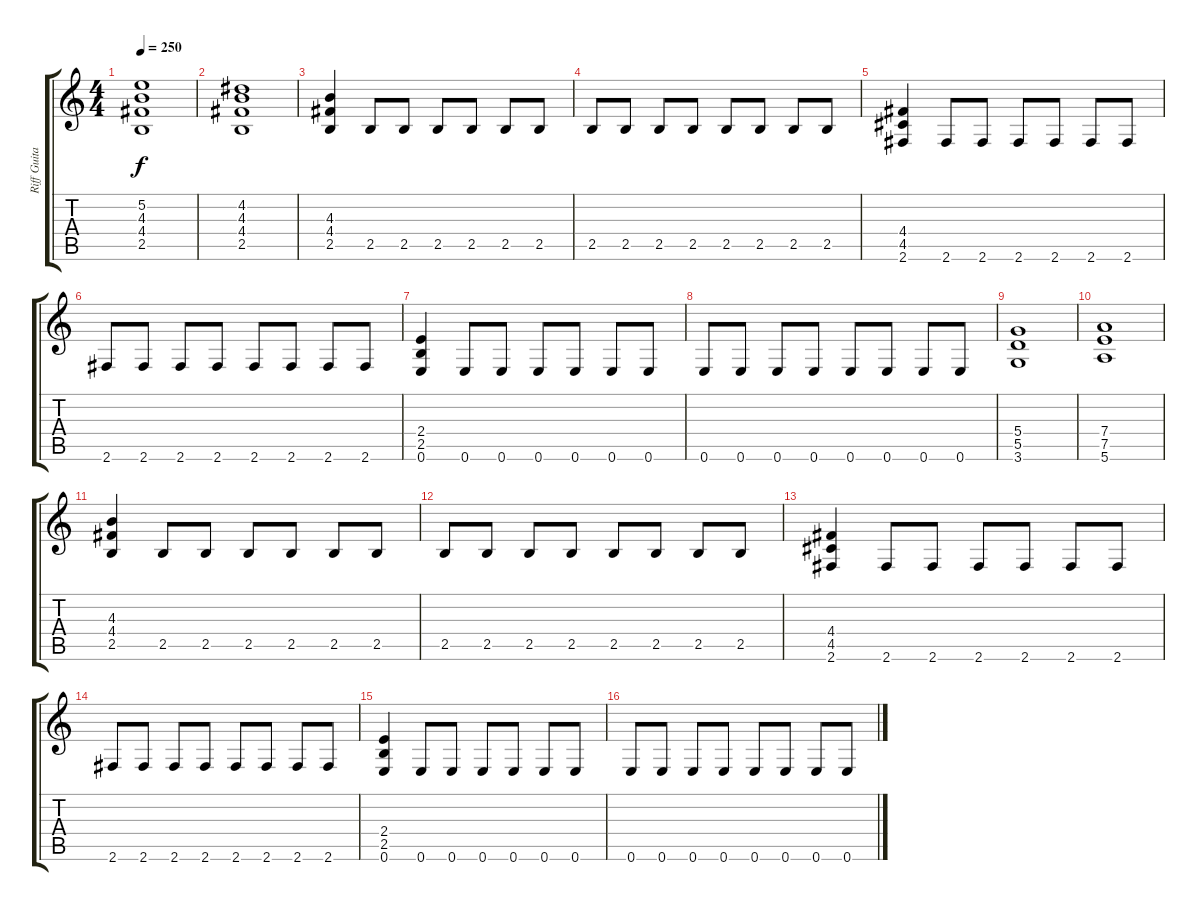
\track ("Riff Guitar" "Riff Guita") {instrument distortionguitar}
\staff {score tabs}
\tuning (E4 B3 G3 D3 A2 E2) {hide}
\ts (4 4)
\tempo 250
\clef g2
\ks c
(5.2 4.3 4.4 2.5).1{dy f} |
(4.2 4.3 4.4 2.5).1 |
(4.3 4.4 2.5).4 2.5.8 2.5.8 2.5.8 2.5.8 2.5.8 2.5.8 |
2.5.8 2.5.8 2.5.8 2.5.8 2.5.8 2.5.8 2.5.8 2.5.8 |
(4.4 4.5 2.6).4 2.6.8 2.6.8 2.6.8 2.6.8 2.6.8 2.6.8 |
2.6.8 2.6.8 2.6.8 2.6.8 2.6.8 2.6.8 2.6.8 2.6.8 |
(2.4 2.5 0.6).4 0.6.8 0.6.8 0.6.8 0.6.8 0.6.8 0.6.8 |
0.6.8 0.6.8 0.6.8 0.6.8 0.6.8 0.6.8 0.6.8 0.6.8 |
(5.4 5.5 3.6).1 |
(7.4 7.5 5.6).1 |
(4.3 4.4 2.5).4 2.5.8 2.5.8 2.5.8 2.5.8 2.5.8 2.5.8 |
2.5.8 2.5.8 2.5.8 2.5.8 2.5.8 2.5.8 2.5.8 2.5.8 |
(4.4 4.5 2.6).4 2.6.8 2.6.8 2.6.8 2.6.8 2.6.8 2.6.8 |
2.6.8 2.6.8 2.6.8 2.6.8 2.6.8 2.6.8 2.6.8 2.6.8 |
(2.4 2.5 0.6).4 0.6.8 0.6.8 0.6.8 0.6.8 0.6.8 0.6.8 |
0.6.8 0.6.8 0.6.8 0.6.8 0.6.8 0.6.8 0.6.8 0.6.8
